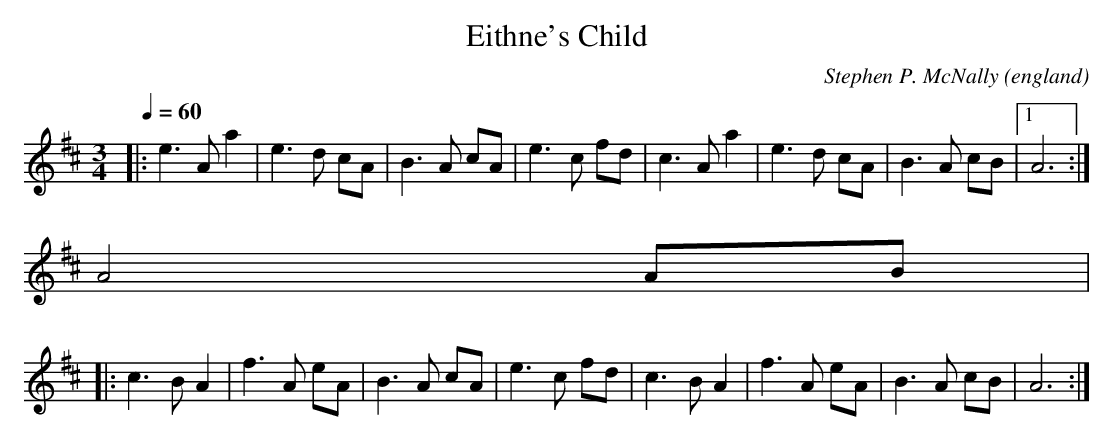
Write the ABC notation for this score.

X:1
T:Eithne's Child
O:england
M:3/4
L:1/4
Q:60
C:Stephen P. McNally
K:D
|:e>Aa|e>d c/2A/2|B>A c/2A/2|e>c f/2d/2|c>Aa|e>d c/2A/2|B>A c/2B/2|1A3:|
2A2 A/2B/2|
|:c>BA|f>A e/2A/2|B>A c/2A/2|e>c f/2d/2|c>BA|f>A e/2A/2|B>A c/2B/2|A3:|
